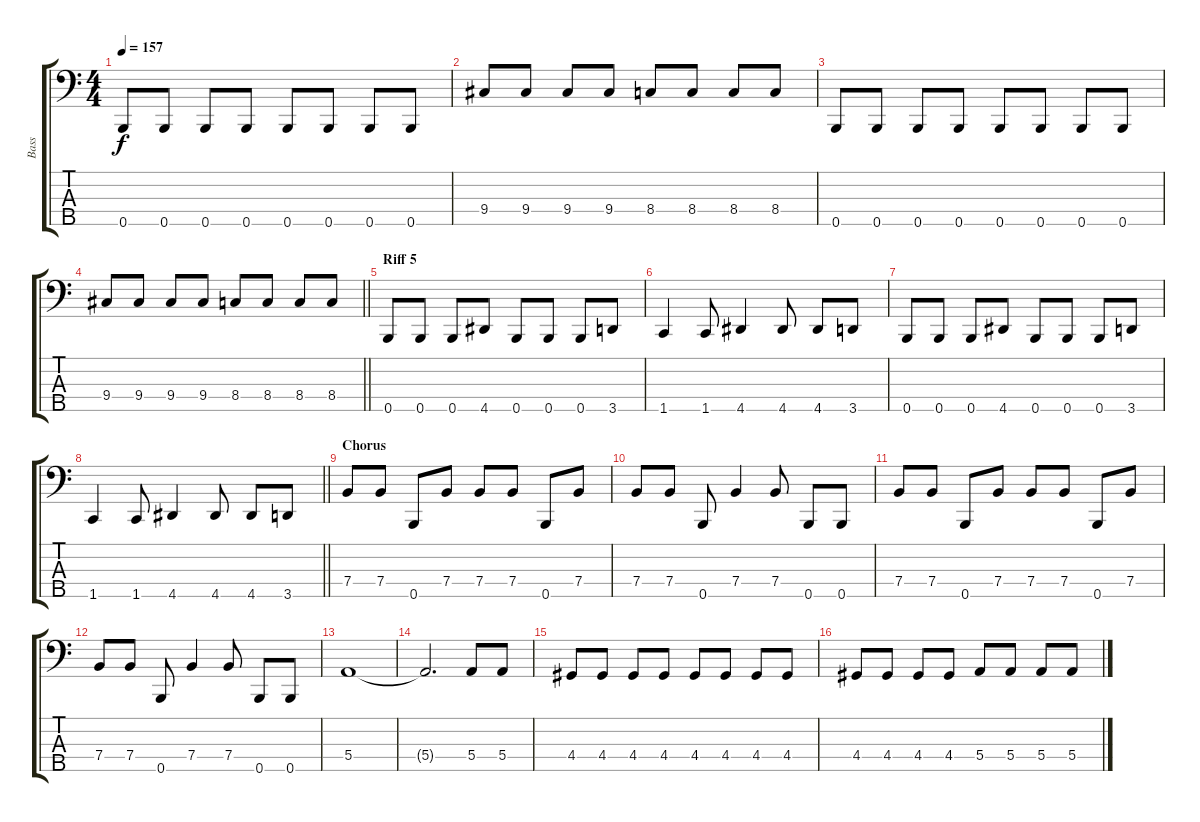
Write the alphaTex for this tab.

\track ("Bass" "Bass") {instrument electricbasspick}
\staff {score tabs}
\tuning (G2 D2 A1 E1 B0) {hide}
\ts (4 4)
\tempo 157
\clef f4
\ks c
0.5.8{dy f} 0.5.8 0.5.8 0.5.8 0.5.8 0.5.8 0.5.8 0.5.8 |
9.4.8 9.4.8 9.4.8 9.4.8 8.4.8 8.4.8 8.4.8 8.4.8 |
0.5.8 0.5.8 0.5.8 0.5.8 0.5.8 0.5.8 0.5.8 0.5.8 |
\barLineRight lightlight
9.4.8 9.4.8 9.4.8 9.4.8 8.4.8 8.4.8 8.4.8 8.4.8 |
\section ("" "Riff 5")
0.5.8 0.5.8 0.5.8 4.5.8 0.5.8 0.5.8 0.5.8 3.5.8 |
1.5.4 1.5.8 4.5.4 4.5.8 4.5.8 3.5.8 |
0.5.8 0.5.8 0.5.8 4.5.8 0.5.8 0.5.8 0.5.8 3.5.8 |
\barLineRight lightlight
1.5.4 1.5.8 4.5.4 4.5.8 4.5.8 3.5.8 |
\section ("" "Chorus")
7.4.8 7.4.8 0.5.8 7.4.8 7.4.8 7.4.8 0.5.8 7.4.8 |
7.4.8 7.4.8 0.5.8 7.4.4 7.4.8 0.5.8 0.5.8 |
7.4.8 7.4.8 0.5.8 7.4.8 7.4.8 7.4.8 0.5.8 7.4.8 |
7.4.8 7.4.8 0.5.8 7.4.4 7.4.8 0.5.8 0.5.8 |
5.4.1 |
5.4{t}.2{d} 5.4.8 5.4.8 |
4.4.8 4.4.8 4.4.8 4.4.8 4.4.8 4.4.8 4.4.8 4.4.8 |
4.4.8 4.4.8 4.4.8 4.4.8 5.4.8 5.4.8 5.4.8 5.4.8
